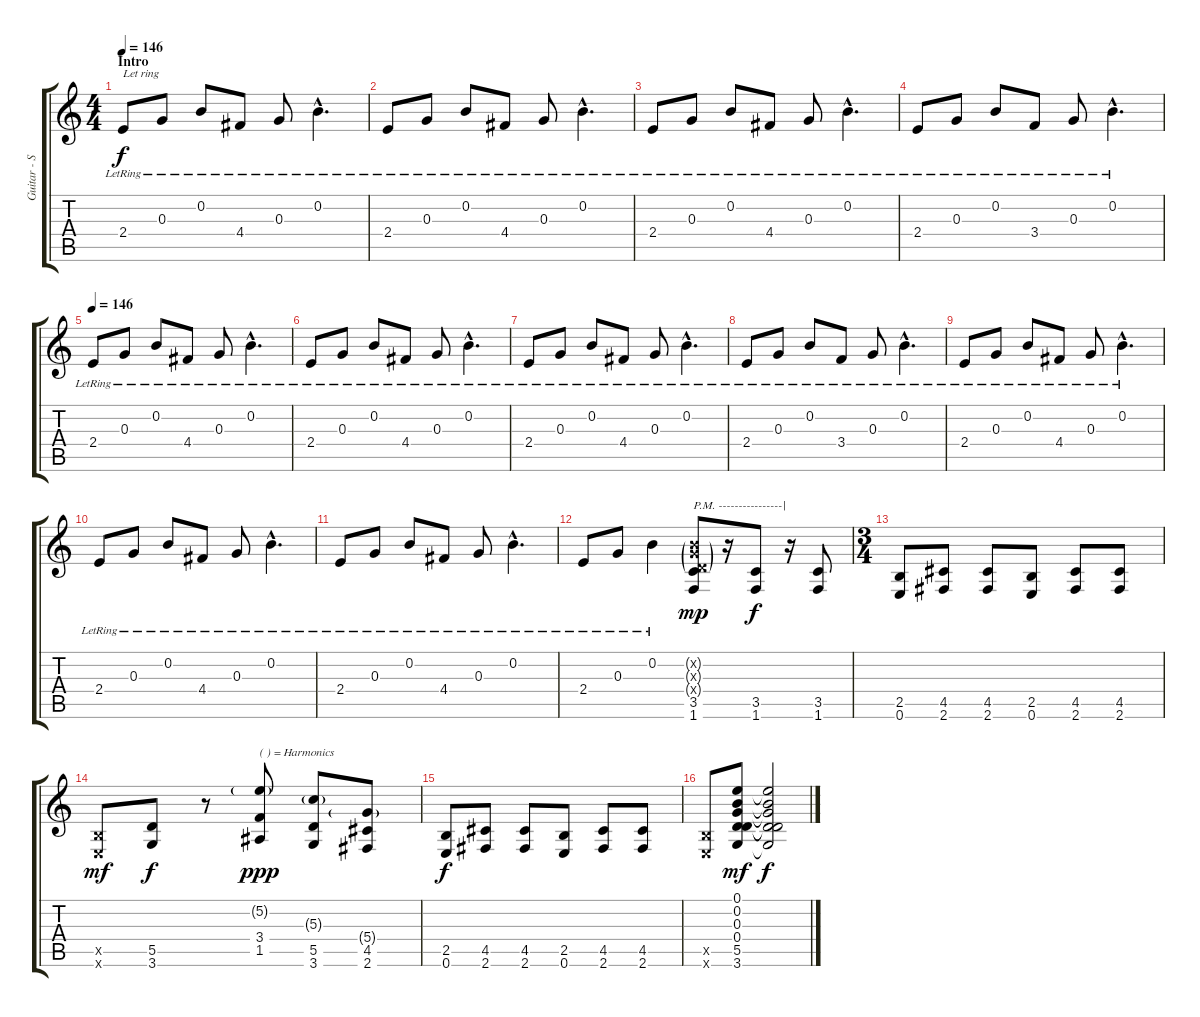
\track ("Guitar - Stef Carpenter" "Guitar - S") {instrument distortionguitar}
\staff {score tabs}
\tuning (E4 B3 G3 D3 A2 E2) {hide}
\ts (4 4)
\section ("" "Intro")
\tempo 146
\tempo 138
\tempo 146
\clef g2
\ks c
2.4{lr}.8{txt "Let ring" dy f volume 13 balance 0 instrument distortionguitar} 0.3{lr}.8 0.2{lr}.8 4.4{lr}.8 0.3{lr}.8 0.2{hac lr}.4{d} |
2.4{lr}.8 0.3{lr}.8 0.2{lr}.8 4.4{lr}.8 0.3{lr}.8 0.2{hac lr}.4{d} |
2.4{lr}.8 0.3{lr}.8 0.2{lr}.8 4.4{lr}.8 0.3{lr}.8 0.2{hac lr}.4{d} |
2.4{lr}.8 0.3{lr}.8 0.2{lr}.8 3.4{lr}.8 0.3{lr}.8 0.2{hac lr}.4{d} |
\tempo 146
2.4{lr}.8{volume 14 balance 8} 0.3{lr}.8 0.2{lr}.8 4.4{lr}.8 0.3{lr}.8 0.2{hac lr}.4{d} |
2.4{lr}.8 0.3{lr}.8 0.2{lr}.8 4.4{lr}.8 0.3{lr}.8 0.2{hac lr}.4{d} |
2.4{lr}.8 0.3{lr}.8 0.2{lr}.8 4.4{lr}.8 0.3{lr}.8 0.2{hac lr}.4{d} |
2.4{lr}.8 0.3{lr}.8 0.2{lr}.8 3.4{lr}.8 0.3{lr}.8 0.2{hac lr}.4{d} |
2.4{lr}.8 0.3{lr}.8 0.2{lr}.8 4.4{lr}.8 0.3{lr}.8 0.2{hac lr}.4{d} |
2.4{lr}.8 0.3{lr}.8 0.2{lr}.8 4.4{lr}.8 0.3{lr}.8 0.2{hac lr}.4{d} |
2.4{lr}.8 0.3{lr}.8 0.2{lr}.8 4.4{lr}.8 0.3{lr}.8 0.2{hac lr}.4{d} |
2.4{lr}.8 0.3{lr}.8 0.2{lr}.4 (0.2{g x} 0.3{g x} 0.4{g x} 3.5 1.6).8{txt "P.M. ----------------|" dy mp} r.16 (3.5 1.6).8{dy f} r.16 (3.5 1.6).8 |
\ts (3 4)
(2.5 0.6).8 (4.5 2.6).8 (4.5 2.6).8 (2.5 0.6).8 (4.5 2.6).8 (4.5 2.6).8 |
(2.5{x} 0.6{x}).8{dy mf} (5.5 3.6).8{dy f} r.8 (5.2{g} 3.4 1.5).8{txt "( ) = Harmonics" dy ppp} (5.3{g} 5.5 3.6).8 (5.4{g} 4.5 2.6).8 |
(2.5 0.6).8{dy f} (4.5 2.6).8 (4.5 2.6).8 (2.5 0.6).8 (4.5 2.6).8 (4.5 2.6).8 |
(2.5{x} 0.6{x}).8 (0.1 0.2 0.3 0.4 5.5 3.6).8{dy mf} (0.1{t} 0.2{t} 0.3{t} 0.4{t} 5.5{t} 3.6{t}).2{dy f}
